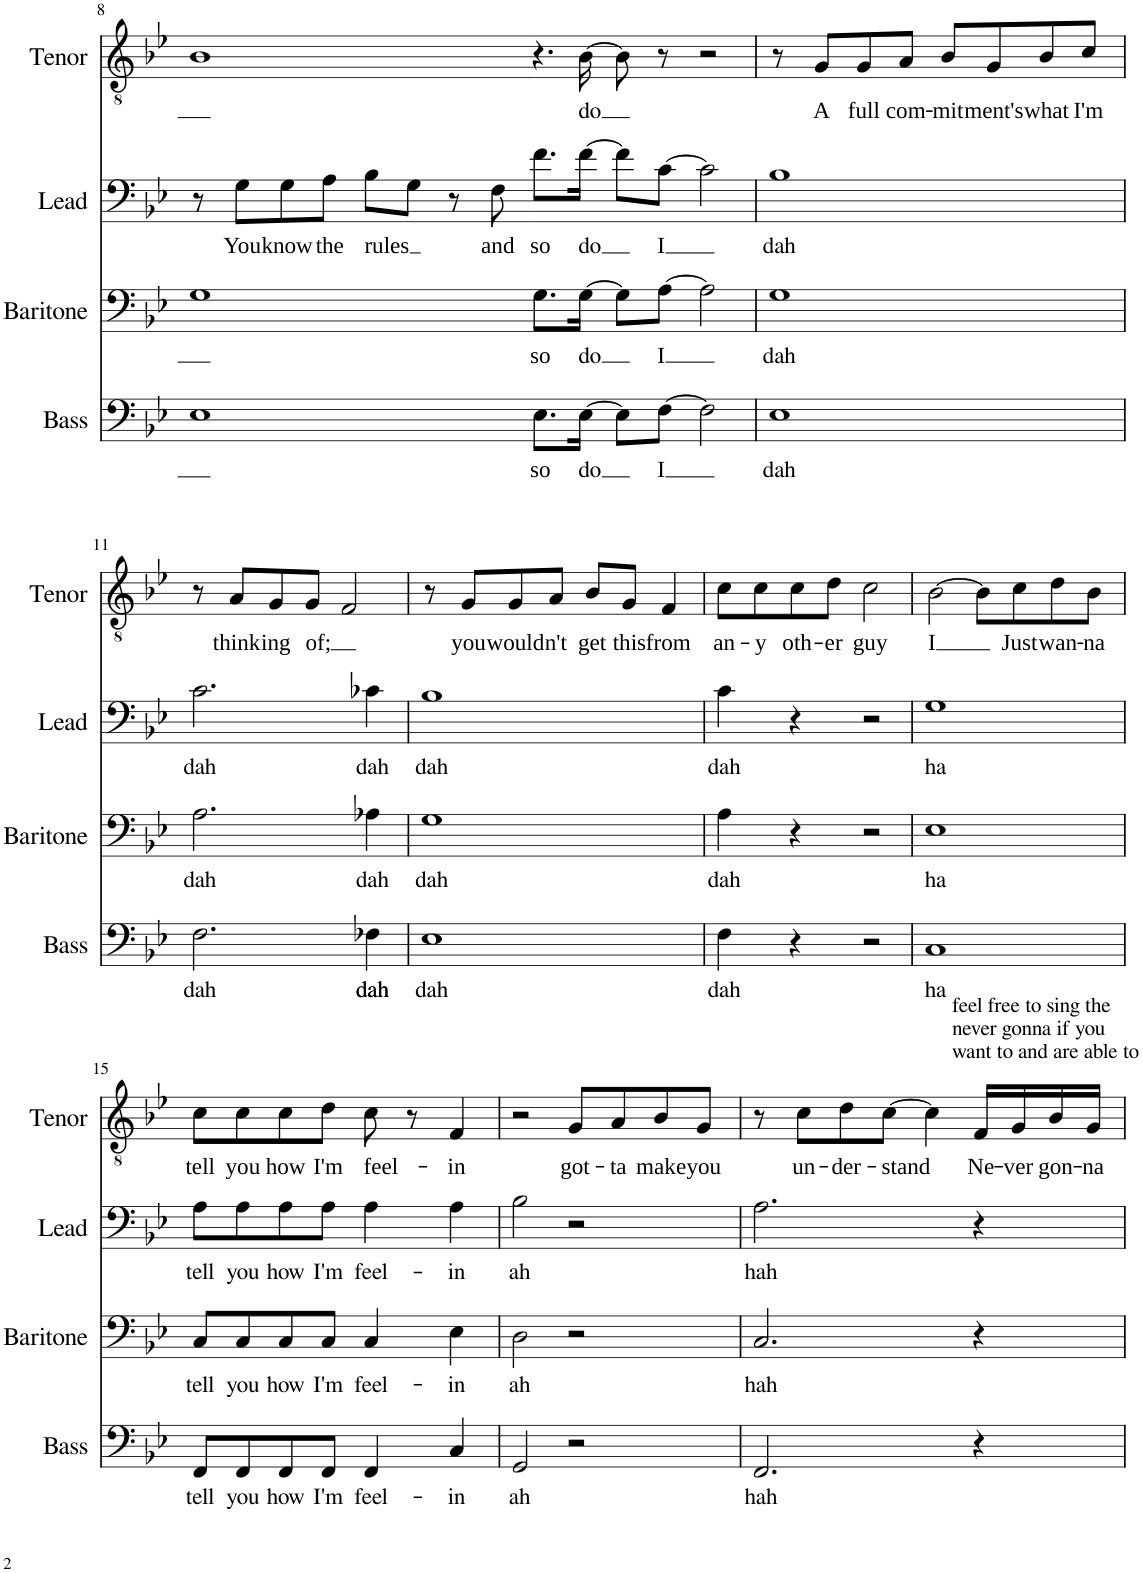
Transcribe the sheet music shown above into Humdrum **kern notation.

**kern	**text	**kern	**text	**kern	**text	**kern	**text
*part4	*part4	*part3	*part3	*part2	*part2	*part1	*part1
*staff4	*staff4	*staff3	*staff3	*staff2	*staff2	*staff1	*staff1
*I"Bass	*	*I"Baritone	*	*I"Lead	*	*I"Tenor	*
*I'Bass	*	*I'Baritone	*	*I'Lead	*	*I'Tenor	*
!!LO:PB:g=z
*clefF4	*	*clefF4	*	*clefF4	*	*clefGv2	*
*k[b-e-]	*	*k[b-e-]	*	*k[b-e-]	*	*k[b-e-]	*
*M4/4	*	*M4/4	*	*M4/4	*	*M4/4	*
=8	=8	=8	=8	=8	=8	=8	=8
1E-	.	1G	.	8r	.	1B-	.
!	!	!	!	!	!LO:LY:b	!	!
.	.	.	.	8G\L	You	.	.
!	!	!	!	!	!LO:LY:b	!	!
.	.	.	.	8G\	know	.	.
!	!	!	!	!	!LO:LY:b	!	!
.	.	.	.	8A\J	the	.	.
!	!	!	!	!	!LO:LY:b	!	!
.	.	.	.	8B-\L	rules	.	.
.	.	.	.	8G\J	.	.	.
.	.	.	.	8r	.	.	.
!	!	!	!	!	!LO:LY:b	!	!
.	.	.	.	8F\	and	.	.
=9-	=9-	=9-	=9-	=9-	=9-	=9-	=9-
!	!LO:LY:b	!	!LO:LY:b	!	!LO:LY:b	!	!
8.E-\L	so	8.G\L	so	8.f\L	so	4.r	.
!	!LO:LY:b	!	!LO:LY:b	!	!LO:LY:b	!	!
[16E-\Jk	do	[16G\Jk	do	[16f\Jk	do	.	.
8E-\L]	.	8G\L]	.	8f\L]	.	.	.
!	!LO:LY:b	!	!LO:LY:b	!	!LO:LY:b	!	!LO:LY:b
[8F\J	I	[8A\J	I	[8c\J	I	[16B-\	do
.	.	.	.	.	.	8B-\]	.
2F\]	.	2A\]	.	2c\]	.	.	.
.	.	.	.	.	.	8r	.
.	.	.	.	.	.	2r	.
8.ryy	.	8.ryy	.	8.ryy	.	.	.
=10	=10	=10	=10	=10	=10	=10	=10
!	!LO:LY:b	!	!LO:LY:b	!	!LO:LY:b	!	!
1E-	dah	1G	dah	1B-	dah	8r	.
!	!	!	!	!	!	!	!LO:LY:b
.	.	.	.	.	.	8G/L	A
!	!	!	!	!	!	!	!LO:LY:b
.	.	.	.	.	.	8G/	full
!	!	!	!	!	!	!	!LO:LY:b
.	.	.	.	.	.	8A/J	com-
!	!	!	!	!	!	!	!LO:LY:b
.	.	.	.	.	.	8B-/L	-mit-
!	!	!	!	!	!	!	!LO:LY:b
.	.	.	.	.	.	8G/	-ment's
!	!	!	!	!	!	!	!LO:LY:b
.	.	.	.	.	.	8B-/	what
!	!	!	!	!	!	!	!LO:LY:b
.	.	.	.	.	.	8c/J	I'm
!!LO:LB:g=z
=11	=11	=11	=11	=11	=11	=11	=11
!	!LO:LY:b	!	!LO:LY:b	!	!LO:LY:b	!	!
2.F\	dah	2.A\	dah	2.c\	dah	8r	.
!	!	!	!	!	!	!	!LO:LY:b
.	.	.	.	.	.	8A/L	think-
!	!	!	!	!	!	!	!LO:LY:b
.	.	.	.	.	.	8G/	-ing
!	!	!	!	!	!	!	!LO:LY:b
.	.	.	.	.	.	8G/J	of;
.	.	.	.	.	.	2F/	.
!	!LO:LY:b	!	!LO:LY:b	!	!LO:LY:b	!	!
4F-X\	dah	4A-X\	dah	4c-X\	dah	.	.
=12	=12	=12	=12	=12	=12	=12	=12
!	!LO:LY:b	!	!LO:LY:b	!	!LO:LY:b	!	!
1E-	dah	1G	dah	1B-	dah	8r	.
!	!	!	!	!	!	!	!LO:LY:b
.	.	.	.	.	.	8G/L	you
!	!	!	!	!	!	!	!LO:LY:b
.	.	.	.	.	.	8G/	would-
!	!	!	!	!	!	!	!LO:LY:b
.	.	.	.	.	.	8A/J	-n't
!	!	!	!	!	!	!	!LO:LY:b
.	.	.	.	.	.	8B-/L	get
!	!	!	!	!	!	!	!LO:LY:b
.	.	.	.	.	.	8G/J	this
!	!	!	!	!	!	!	!LO:LY:b
.	.	.	.	.	.	4F/	from
=13	=13	=13	=13	=13	=13	=13	=13
!	!LO:LY:b	!	!LO:LY:b	!	!LO:LY:b	!	!LO:LY:b
4F\	dah	4A\	dah	4c\	dah	8c\L	an-
!	!	!	!	!	!	!	!LO:LY:b
.	.	.	.	.	.	8c\	-y
!	!	!	!	!	!	!	!LO:LY:b
4r	.	4r	.	4r	.	8c\	oth-
!	!	!	!	!	!	!	!LO:LY:b
.	.	.	.	.	.	8d\J	-er
!	!	!	!	!	!	!	!LO:LY:b
2r	.	2r	.	2r	.	2c\	guy
=14	=14	=14	=14	=14	=14	=14	=14
!	!LO:LY:b	!	!LO:LY:b	!	!LO:LY:b	!	!LO:LY:b
1C	ha	1E-	ha	1G	ha	[2B-\	I
.	.	.	.	.	.	8B-\L]	.
!	!	!	!	!	!	!	!LO:LY:b
.	.	.	.	.	.	8c\	Just
!	!	!	!	!	!	!	!LO:LY:b
.	.	.	.	.	.	8d\	wan-
!	!	!	!	!	!	!	!LO:LY:b
.	.	.	.	.	.	8B-\J	-na
!!LO:LB:g=z
=15	=15	=15	=15	=15	=15	=15	=15
!	!LO:LY:b	!	!LO:LY:b	!	!LO:LY:b	!	!LO:LY:b
8FF/L	tell	8C/L	tell	8A\L	tell	8c\L	tell
!	!LO:LY:b	!	!LO:LY:b	!	!LO:LY:b	!	!LO:LY:b
8FF/	you	8C/	you	8A\	you	8c\	you
!	!LO:LY:b	!	!LO:LY:b	!	!LO:LY:b	!	!LO:LY:b
8FF/	how	8C/	how	8A\	how	8c\	how
!	!LO:LY:b	!	!LO:LY:b	!	!LO:LY:b	!	!LO:LY:b
8FF/J	I'm	8C/J	I'm	8A\J	I'm	8d\J	I'm
!	!LO:LY:b	!	!LO:LY:b	!	!LO:LY:b	!	!LO:LY:b
4FF/	feel-	4C/	feel-	4A\	feel-	8c\	feel-
.	.	.	.	.	.	8r	.
!	!LO:LY:b	!	!LO:LY:b	!	!LO:LY:b	!	!LO:LY:b
4C/	-in	4E-\	-in	4A\	-in	4F/	-in
=16	=16	=16	=16	=16	=16	=16	=16
!	!LO:LY:b	!	!LO:LY:b	!	!LO:LY:b	!	!
2GG/	ah	2D\	ah	2B-\	ah	2r	.
!	!	!	!	!	!	!	!LO:LY:b
2r	.	2r	.	2r	.	8G/L	got-
!	!	!	!	!	!	!	!LO:LY:b
.	.	.	.	.	.	8A/	-ta
!	!	!	!	!	!	!	!LO:LY:b
.	.	.	.	.	.	8B-/	make
!	!	!	!	!	!	!	!LO:LY:b
.	.	.	.	.	.	8G/J	you
=17	=17	=17	=17	=17	=17	=17	=17
!	!LO:LY:b	!	!LO:LY:b	!	!LO:LY:b	!	!
2.FF/	hah	2.C/	hah	2.A\	hah	8r	.
!	!	!	!	!	!	!	!LO:LY:b
.	.	.	.	.	.	8c\L	un-
!	!	!	!	!	!	!	!LO:LY:b
.	.	.	.	.	.	8d\	-der-
!	!	!	!	!	!	!	!LO:LY:b
.	.	.	.	.	.	[8c\J	-stand
.	.	.	.	.	.	4c\]	.
!	!	!	!	!	!	!LO:TX:a:t=feel free to sing the	!
!	!	!	!	!	!	!LO:TX:a:t=never gonna if you	!
!	!	!	!	!	!	!LO:TX:a:t=want to and are able to	!
!	!	!	!	!	!	!	!LO:LY:b
4r	.	4r	.	4r	.	16F/LL	Ne-
!	!	!	!	!	!	!	!LO:LY:b
.	.	.	.	.	.	16G/	-ver
!	!	!	!	!	!	!	!LO:LY:b
.	.	.	.	.	.	16B-/	gon-
!	!	!	!	!	!	!	!LO:LY:b
.	.	.	.	.	.	16G/JJ	-na
=	=	=	=	=	=	=	=
*-	*-	*-	*-	*-	*-	*-	*-
